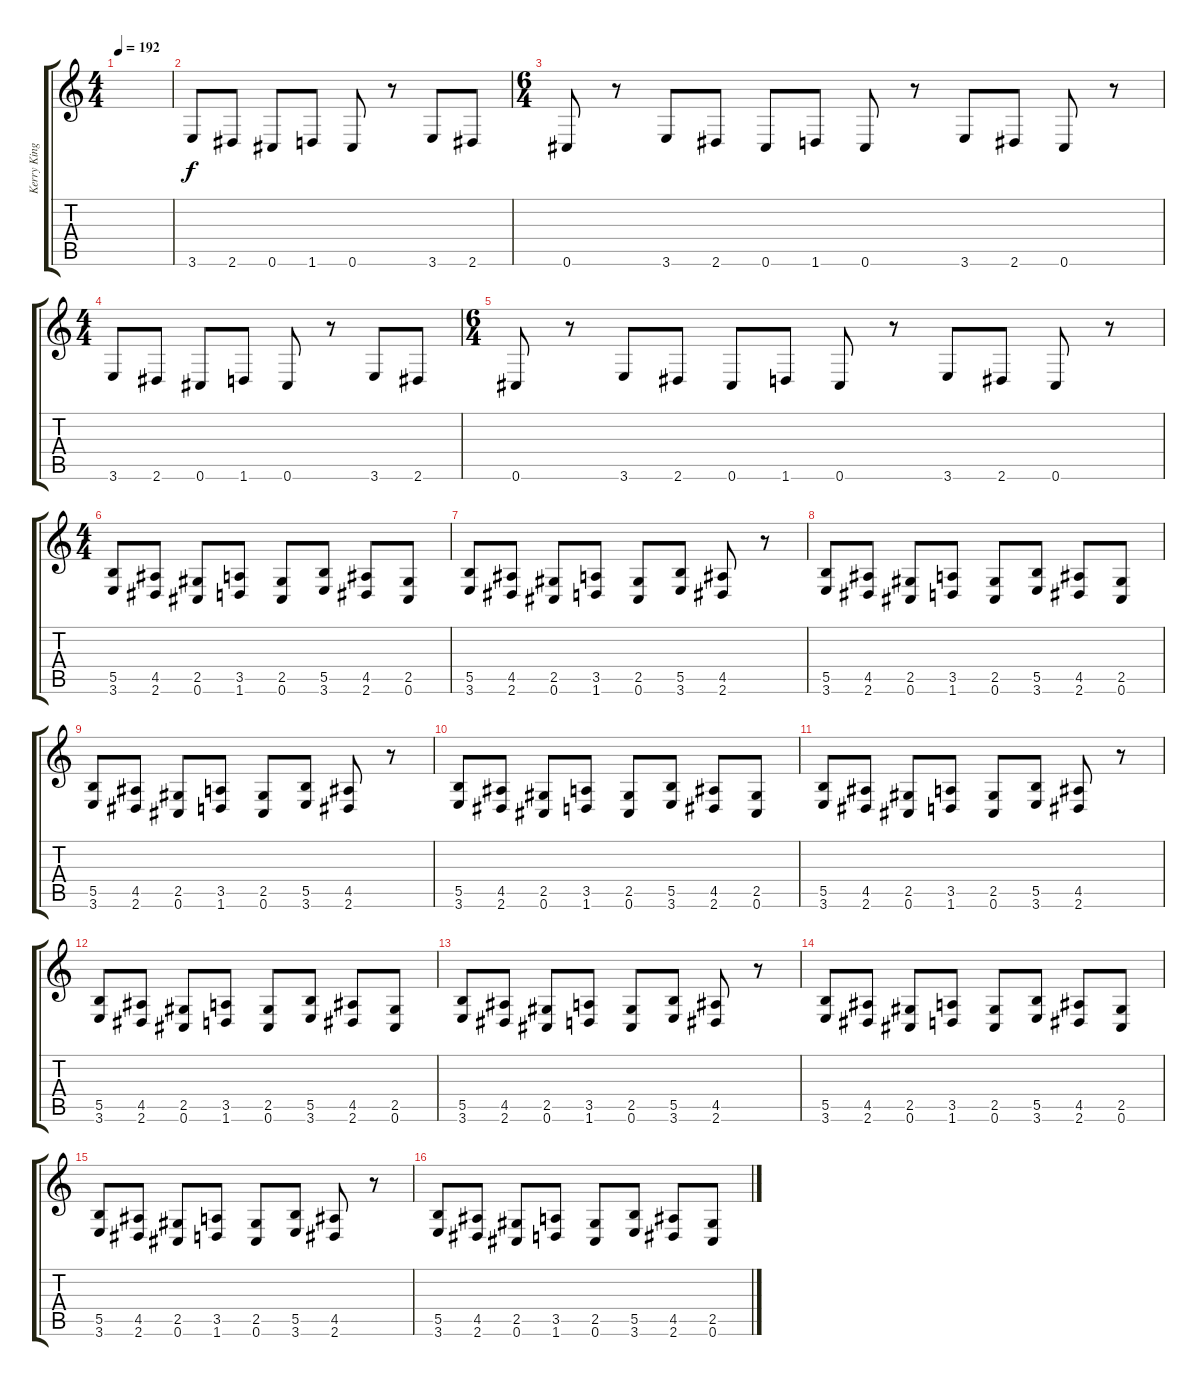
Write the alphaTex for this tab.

\track ("Kerry King" "Kerry King") {instrument distortionguitar}
\staff {score tabs}
\tuning (Db4 Ab3 E3 B2 Gb2 Db2) {hide}
\ts (4 4)
\tempo 192
\clef g2
\ks c
|
3.6.8 2.6.8 0.6.8 1.6.8 0.6.8 r.8 3.6.8 2.6.8 |
\ts (6 4)
0.6.8 r.8 3.6.8 2.6.8 0.6.8 1.6.8 0.6.8 r.8 3.6.8 2.6.8 0.6.8 r.8 |
\ts (4 4)
3.6.8 2.6.8 0.6.8 1.6.8 0.6.8 r.8 3.6.8 2.6.8 |
\ts (6 4)
0.6.8 r.8 3.6.8 2.6.8 0.6.8 1.6.8 0.6.8 r.8 3.6.8 2.6.8 0.6.8 r.8 |
\ts (4 4)
(5.5 3.6).8 (4.5 2.6).8 (2.5 0.6).8 (3.5 1.6).8 (2.5 0.6).8 (5.5 3.6).8 (4.5 2.6).8 (2.5 0.6).8 |
(5.5 3.6).8 (4.5 2.6).8 (2.5 0.6).8 (3.5 1.6).8 (2.5 0.6).8 (5.5 3.6).8 (4.5 2.6).8 r.8 |
(5.5 3.6).8 (4.5 2.6).8 (2.5 0.6).8 (3.5 1.6).8 (2.5 0.6).8 (5.5 3.6).8 (4.5 2.6).8 (2.5 0.6).8 |
(5.5 3.6).8 (4.5 2.6).8 (2.5 0.6).8 (3.5 1.6).8 (2.5 0.6).8 (5.5 3.6).8 (4.5 2.6).8 r.8 |
(5.5 3.6).8 (4.5 2.6).8 (2.5 0.6).8 (3.5 1.6).8 (2.5 0.6).8 (5.5 3.6).8 (4.5 2.6).8 (2.5 0.6).8 |
(5.5 3.6).8 (4.5 2.6).8 (2.5 0.6).8 (3.5 1.6).8 (2.5 0.6).8 (5.5 3.6).8 (4.5 2.6).8 r.8 |
(5.5 3.6).8 (4.5 2.6).8 (2.5 0.6).8 (3.5 1.6).8 (2.5 0.6).8 (5.5 3.6).8 (4.5 2.6).8 (2.5 0.6).8 |
(5.5 3.6).8 (4.5 2.6).8 (2.5 0.6).8 (3.5 1.6).8 (2.5 0.6).8 (5.5 3.6).8 (4.5 2.6).8 r.8 |
(5.5 3.6).8 (4.5 2.6).8 (2.5 0.6).8 (3.5 1.6).8 (2.5 0.6).8 (5.5 3.6).8 (4.5 2.6).8 (2.5 0.6).8 |
(5.5 3.6).8 (4.5 2.6).8 (2.5 0.6).8 (3.5 1.6).8 (2.5 0.6).8 (5.5 3.6).8 (4.5 2.6).8 r.8 |
(5.5 3.6).8 (4.5 2.6).8 (2.5 0.6).8 (3.5 1.6).8 (2.5 0.6).8 (5.5 3.6).8 (4.5 2.6).8 (2.5 0.6).8
